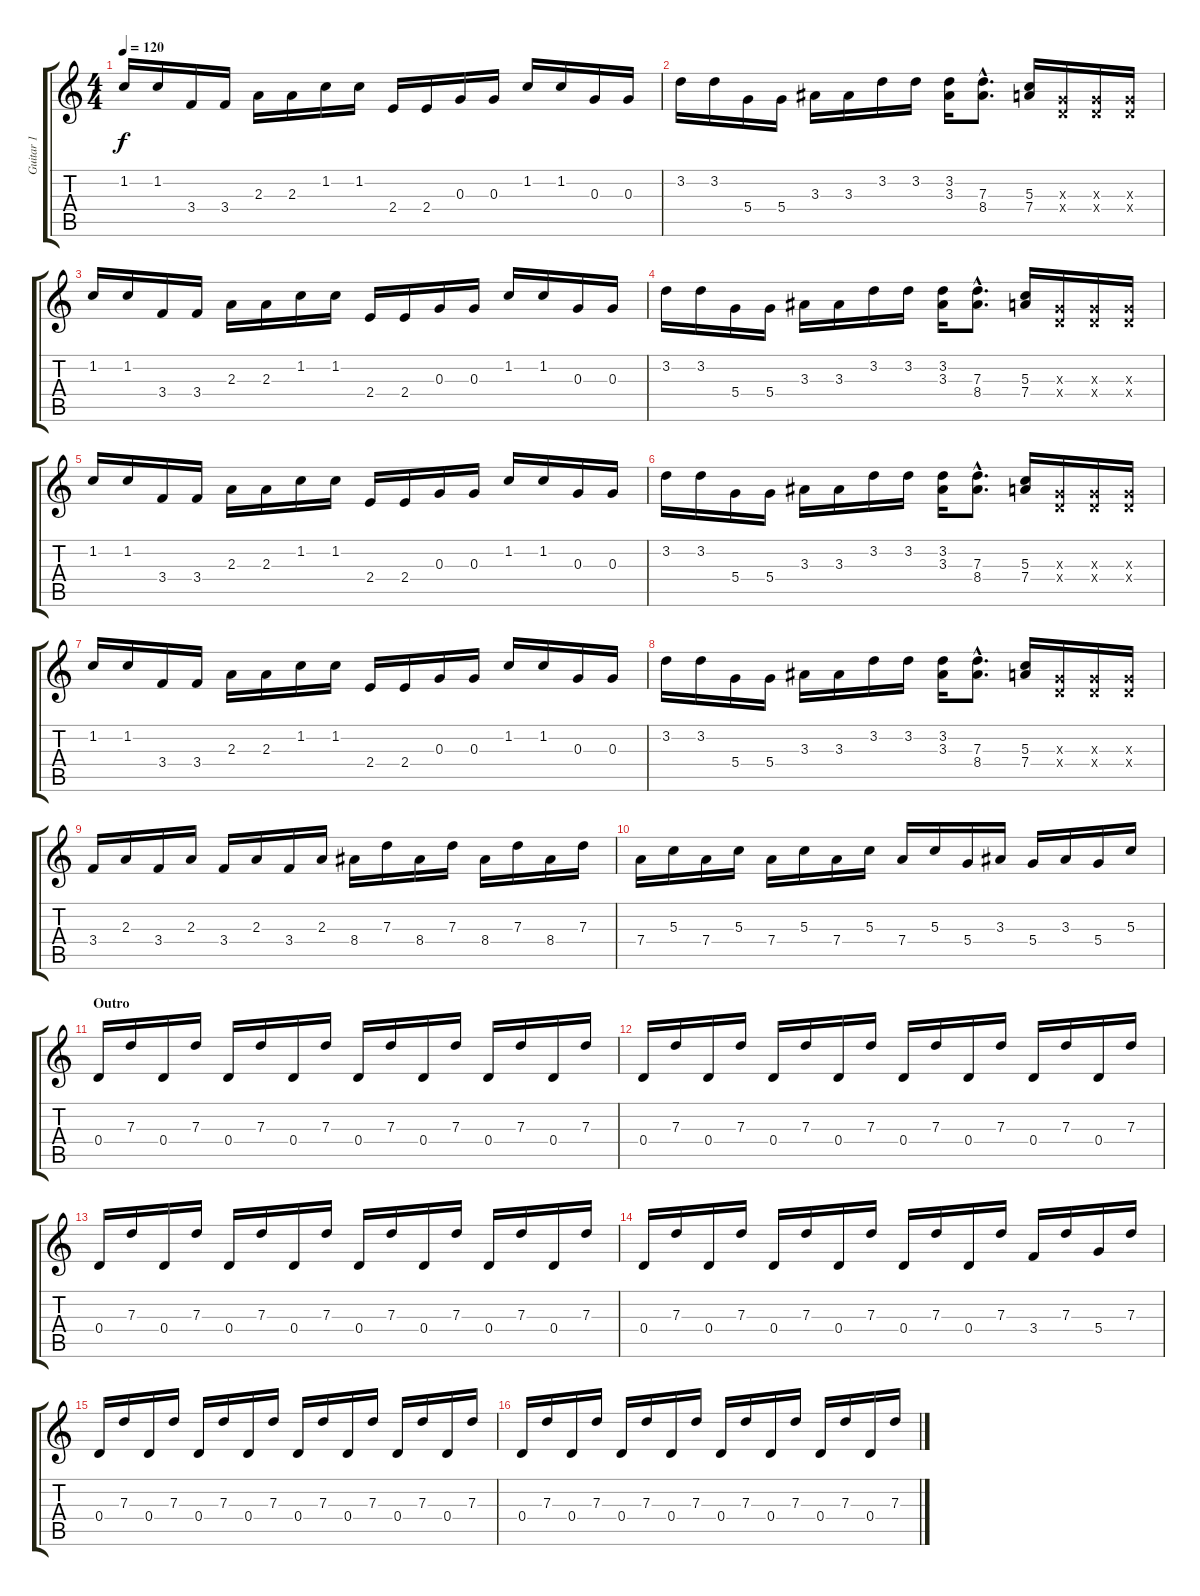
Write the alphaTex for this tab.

\track ("Guitar 1" "Guitar 1") {instrument acousticguitarnylon}
\staff {score tabs}
\tuning (E4 B3 G3 D3 A2 E2) {hide}
\ts (4 4)
\tempo 120
\clef g2
\ks c
1.2.16{dy f} 1.2.16 3.4.16 3.4.16 2.3.16 2.3.16 1.2.16 1.2.16 2.4.16 2.4.16 0.3.16 0.3.16 1.2.16 1.2.16 0.3.16 0.3.16 |
3.2.16 3.2.16 5.4.16 5.4.16 3.3.16 3.3.16 3.2.16 3.2.16 (3.2 3.3).16 (7.3{hac} 8.4{hac}).8{d} (5.3 7.4).16 (0.3{x} 0.4{x}).16 (0.3{x} 0.4{x}).16 (0.3{x} 0.4{x}).16 |
1.2.16 1.2.16 3.4.16 3.4.16 2.3.16 2.3.16 1.2.16 1.2.16 2.4.16 2.4.16 0.3.16 0.3.16 1.2.16 1.2.16 0.3.16 0.3.16 |
3.2.16 3.2.16 5.4.16 5.4.16 3.3.16 3.3.16 3.2.16 3.2.16 (3.2 3.3).16 (7.3{hac} 8.4{hac}).8{d} (5.3 7.4).16 (0.3{x} 0.4{x}).16 (0.3{x} 0.4{x}).16 (0.3{x} 0.4{x}).16 |
1.2.16 1.2.16 3.4.16 3.4.16 2.3.16 2.3.16 1.2.16 1.2.16 2.4.16 2.4.16 0.3.16 0.3.16 1.2.16 1.2.16 0.3.16 0.3.16 |
3.2.16 3.2.16 5.4.16 5.4.16 3.3.16 3.3.16 3.2.16 3.2.16 (3.2 3.3).16 (7.3{hac} 8.4{hac}).8{d} (5.3 7.4).16 (0.3{x} 0.4{x}).16 (0.3{x} 0.4{x}).16 (0.3{x} 0.4{x}).16 |
1.2.16 1.2.16 3.4.16 3.4.16 2.3.16 2.3.16 1.2.16 1.2.16 2.4.16 2.4.16 0.3.16 0.3.16 1.2.16 1.2.16 0.3.16 0.3.16 |
3.2.16 3.2.16 5.4.16 5.4.16 3.3.16 3.3.16 3.2.16 3.2.16 (3.2 3.3).16 (7.3{hac} 8.4{hac}).8{d} (5.3 7.4).16 (0.3{x} 0.4{x}).16 (0.3{x} 0.4{x}).16 (0.3{x} 0.4{x}).16 |
3.4.16 2.3.16 3.4.16 2.3.16 3.4.16 2.3.16 3.4.16 2.3.16 8.4.16 7.3.16 8.4.16 7.3.16 8.4.16 7.3.16 8.4.16 7.3.16 |
7.4.16 5.3.16 7.4.16 5.3.16 7.4.16 5.3.16 7.4.16 5.3.16 7.4.16 5.3.16 5.4.16 3.3.16 5.4.16 3.3.16 5.4.16 5.3.16 |
\section ("" "Outro")
0.4.16 7.3.16 0.4.16 7.3.16 0.4.16 7.3.16 0.4.16 7.3.16 0.4.16 7.3.16 0.4.16 7.3.16 0.4.16 7.3.16 0.4.16 7.3.16 |
0.4.16 7.3.16 0.4.16 7.3.16 0.4.16 7.3.16 0.4.16 7.3.16 0.4.16 7.3.16 0.4.16 7.3.16 0.4.16 7.3.16 0.4.16 7.3.16 |
0.4.16 7.3.16 0.4.16 7.3.16 0.4.16 7.3.16 0.4.16 7.3.16 0.4.16 7.3.16 0.4.16 7.3.16 0.4.16 7.3.16 0.4.16 7.3.16 |
0.4.16 7.3.16 0.4.16 7.3.16 0.4.16 7.3.16 0.4.16 7.3.16 0.4.16 7.3.16 0.4.16 7.3.16 3.4.16 7.3.16 5.4.16 7.3.16 |
0.4.16 7.3.16 0.4.16 7.3.16 0.4.16 7.3.16 0.4.16 7.3.16 0.4.16 7.3.16 0.4.16 7.3.16 0.4.16 7.3.16 0.4.16 7.3.16 |
0.4.16 7.3.16 0.4.16 7.3.16 0.4.16 7.3.16 0.4.16 7.3.16 0.4.16 7.3.16 0.4.16 7.3.16 0.4.16 7.3.16 0.4.16 7.3.16
